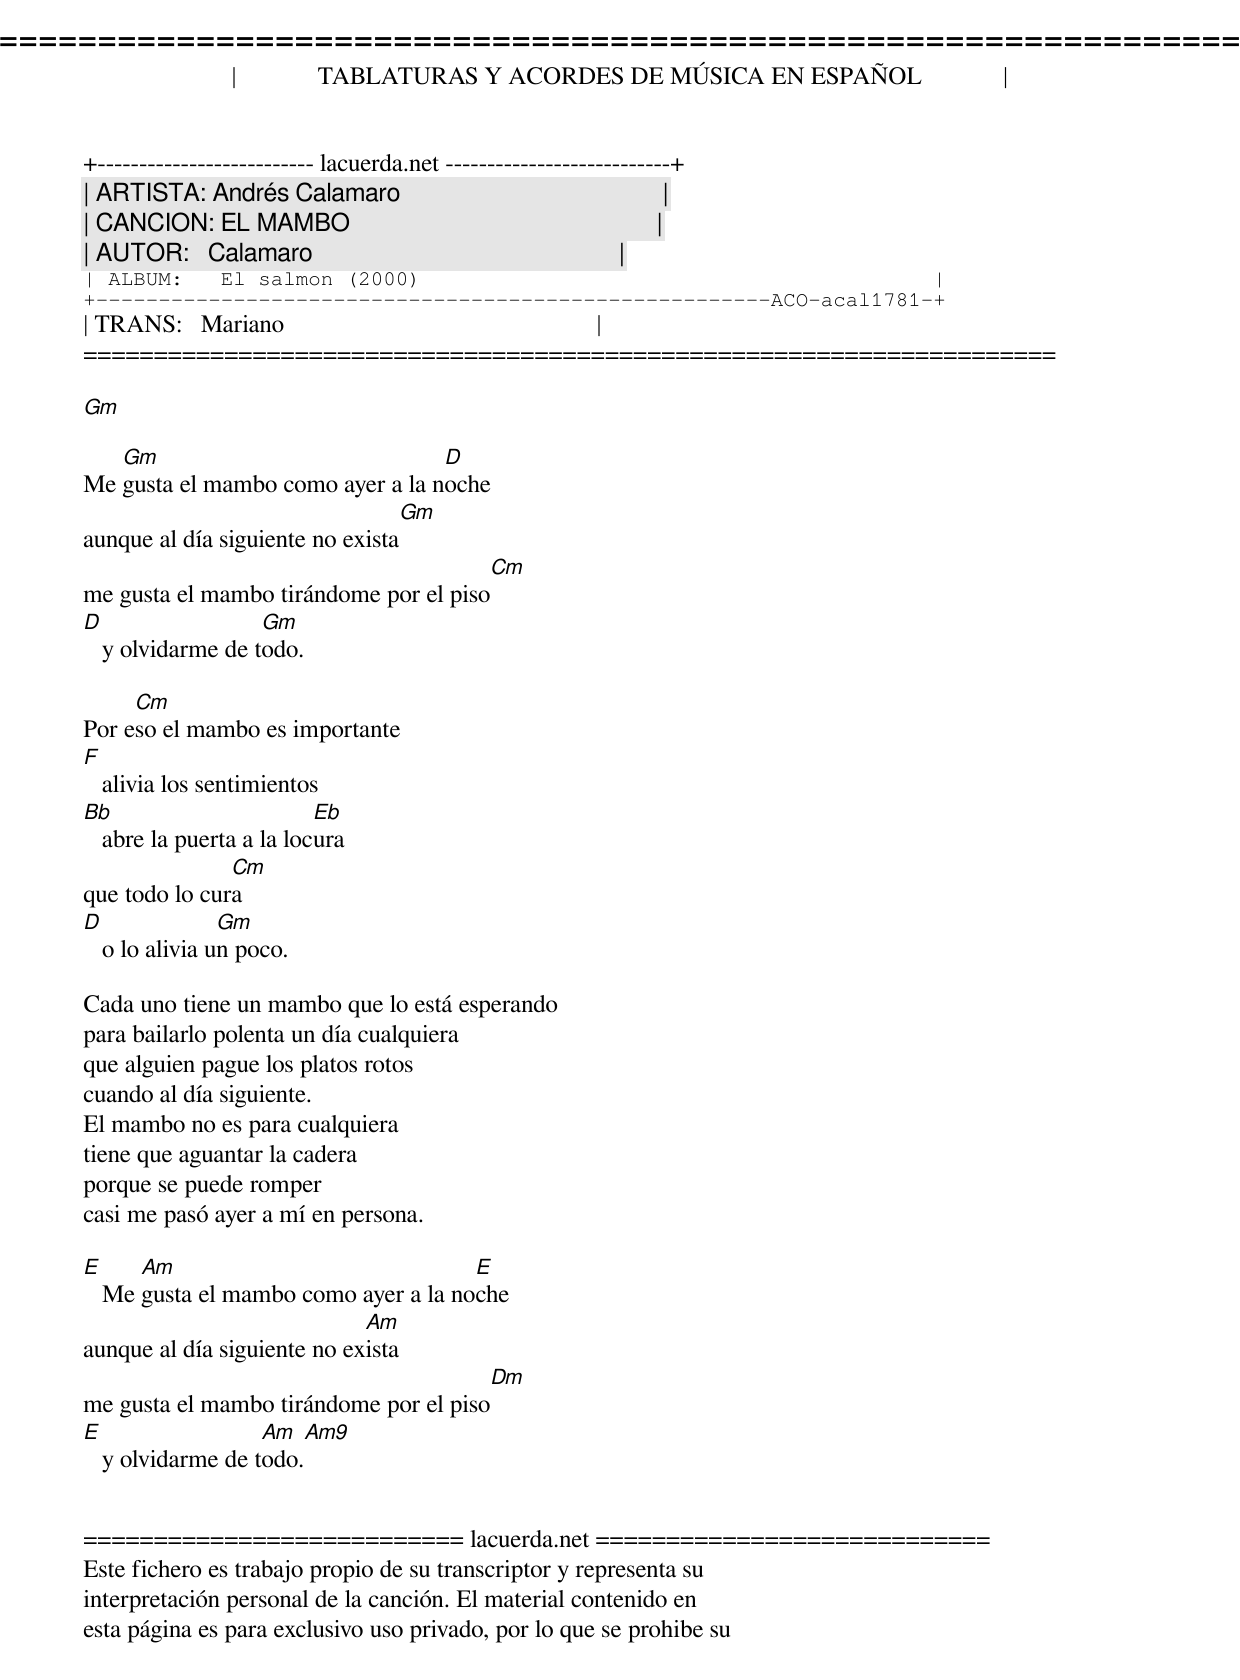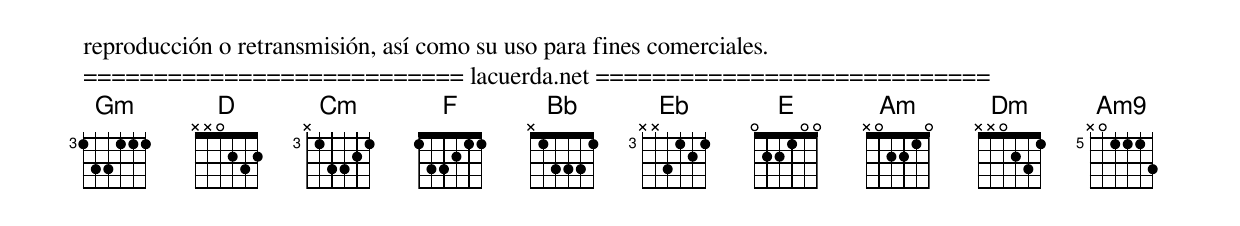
=====================================================================
|             TABLATURAS Y ACORDES DE MÚSICA EN ESPAÑOL             |
+-------------------------- lacuerda.net ---------------------------+
| ARTISTA: Andrés Calamaro                                          |
| CANCION: EL MAMBO                                                 |
| AUTOR:   Calamaro                                                 |
| ALBUM:   El salmon (2000)                                         |
+------------------------------------------------------ACO-acal1781-+
| TRANS:   Mariano                                                  |
=====================================================================

Gm

   Gm                             D
Me gusta el mambo como ayer a la noche
                                 Gm
aunque al día siguiente no exista
                                          Cm
me gusta el mambo tirándome por el piso
D                  Gm
   y olvidarme de todo.

     Cm
Por eso el mambo es importante
F
   alivia los sentimientos
Bb                        Eb
   abre la puerta a la locura
               Cm
que todo lo cura
D               Gm
   o lo alivia un poco.

Cada uno tiene un mambo que lo está esperando
para bailarlo polenta un día cualquiera
que alguien pague los platos rotos
cuando al día siguiente.
El mambo no es para cualquiera
tiene que aguantar la cadera
porque se puede romper
casi me pasó ayer a mí en persona.

E     Am                              E
   Me gusta el mambo como ayer a la noche
                             Am
aunque al día siguiente no exista
                                                        Dm
me gusta el mambo tirándome por el piso
E                  Am  Am9
   y olvidarme de todo.


=========================== lacuerda.net ============================
Este fichero es trabajo propio de su transcriptor y representa su
interpretación personal de la canción. El material contenido en
esta página es para exclusivo uso privado, por lo que se prohibe su
reproducción o retransmisión, así como su uso para fines comerciales.
=========================== lacuerda.net ============================
